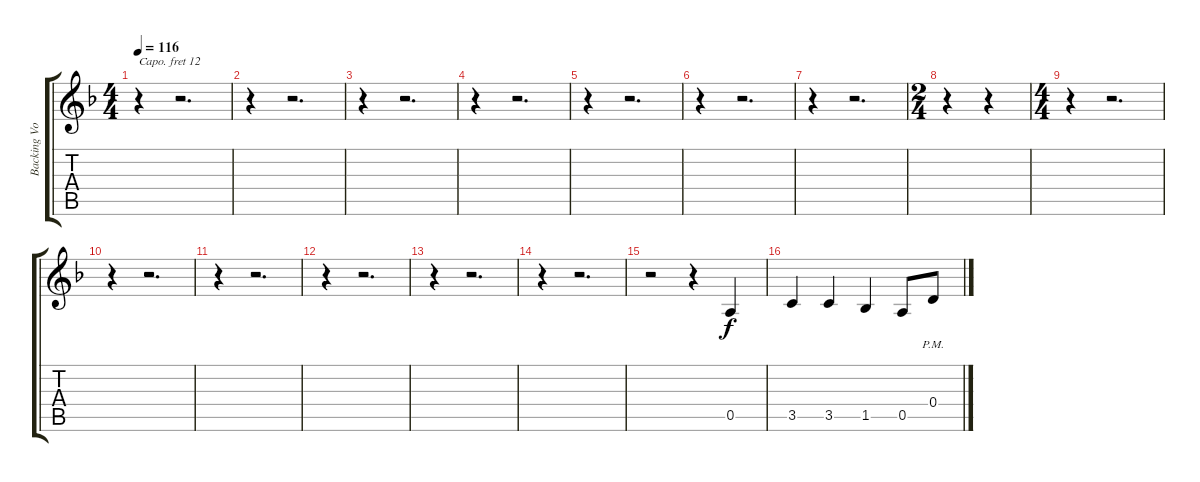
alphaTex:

\track ("Backing Vocals" "Backing Vo") {instrument oboe}
\staff {score tabs}
\capo 12
\tuning (E4 B3 G3 D3 A2 E2) {hide}
\ts (4 4)
\tempo 116
\clef g2
\ks dminor
r.4{dy f instrument oboe} r.2{d} |
r.4 r.2{d} |
r.4 r.2{d} |
r.4 r.2{d} |
r.4 r.2{d} |
r.4 r.2{d} |
r.4 r.2{d} |
\ts (2 4)
r.4 r.4 |
\ts (4 4)
r.4 r.2{d} |
r.4 r.2{d} |
r.4 r.2{d} |
r.4 r.2{d} |
r.4 r.2{d} |
r.4 r.2{d} |
r.2 r.4 0.5.4 |
3.5.4 3.5.4 1.5.4 0.5.8 0.4{pm}.8
